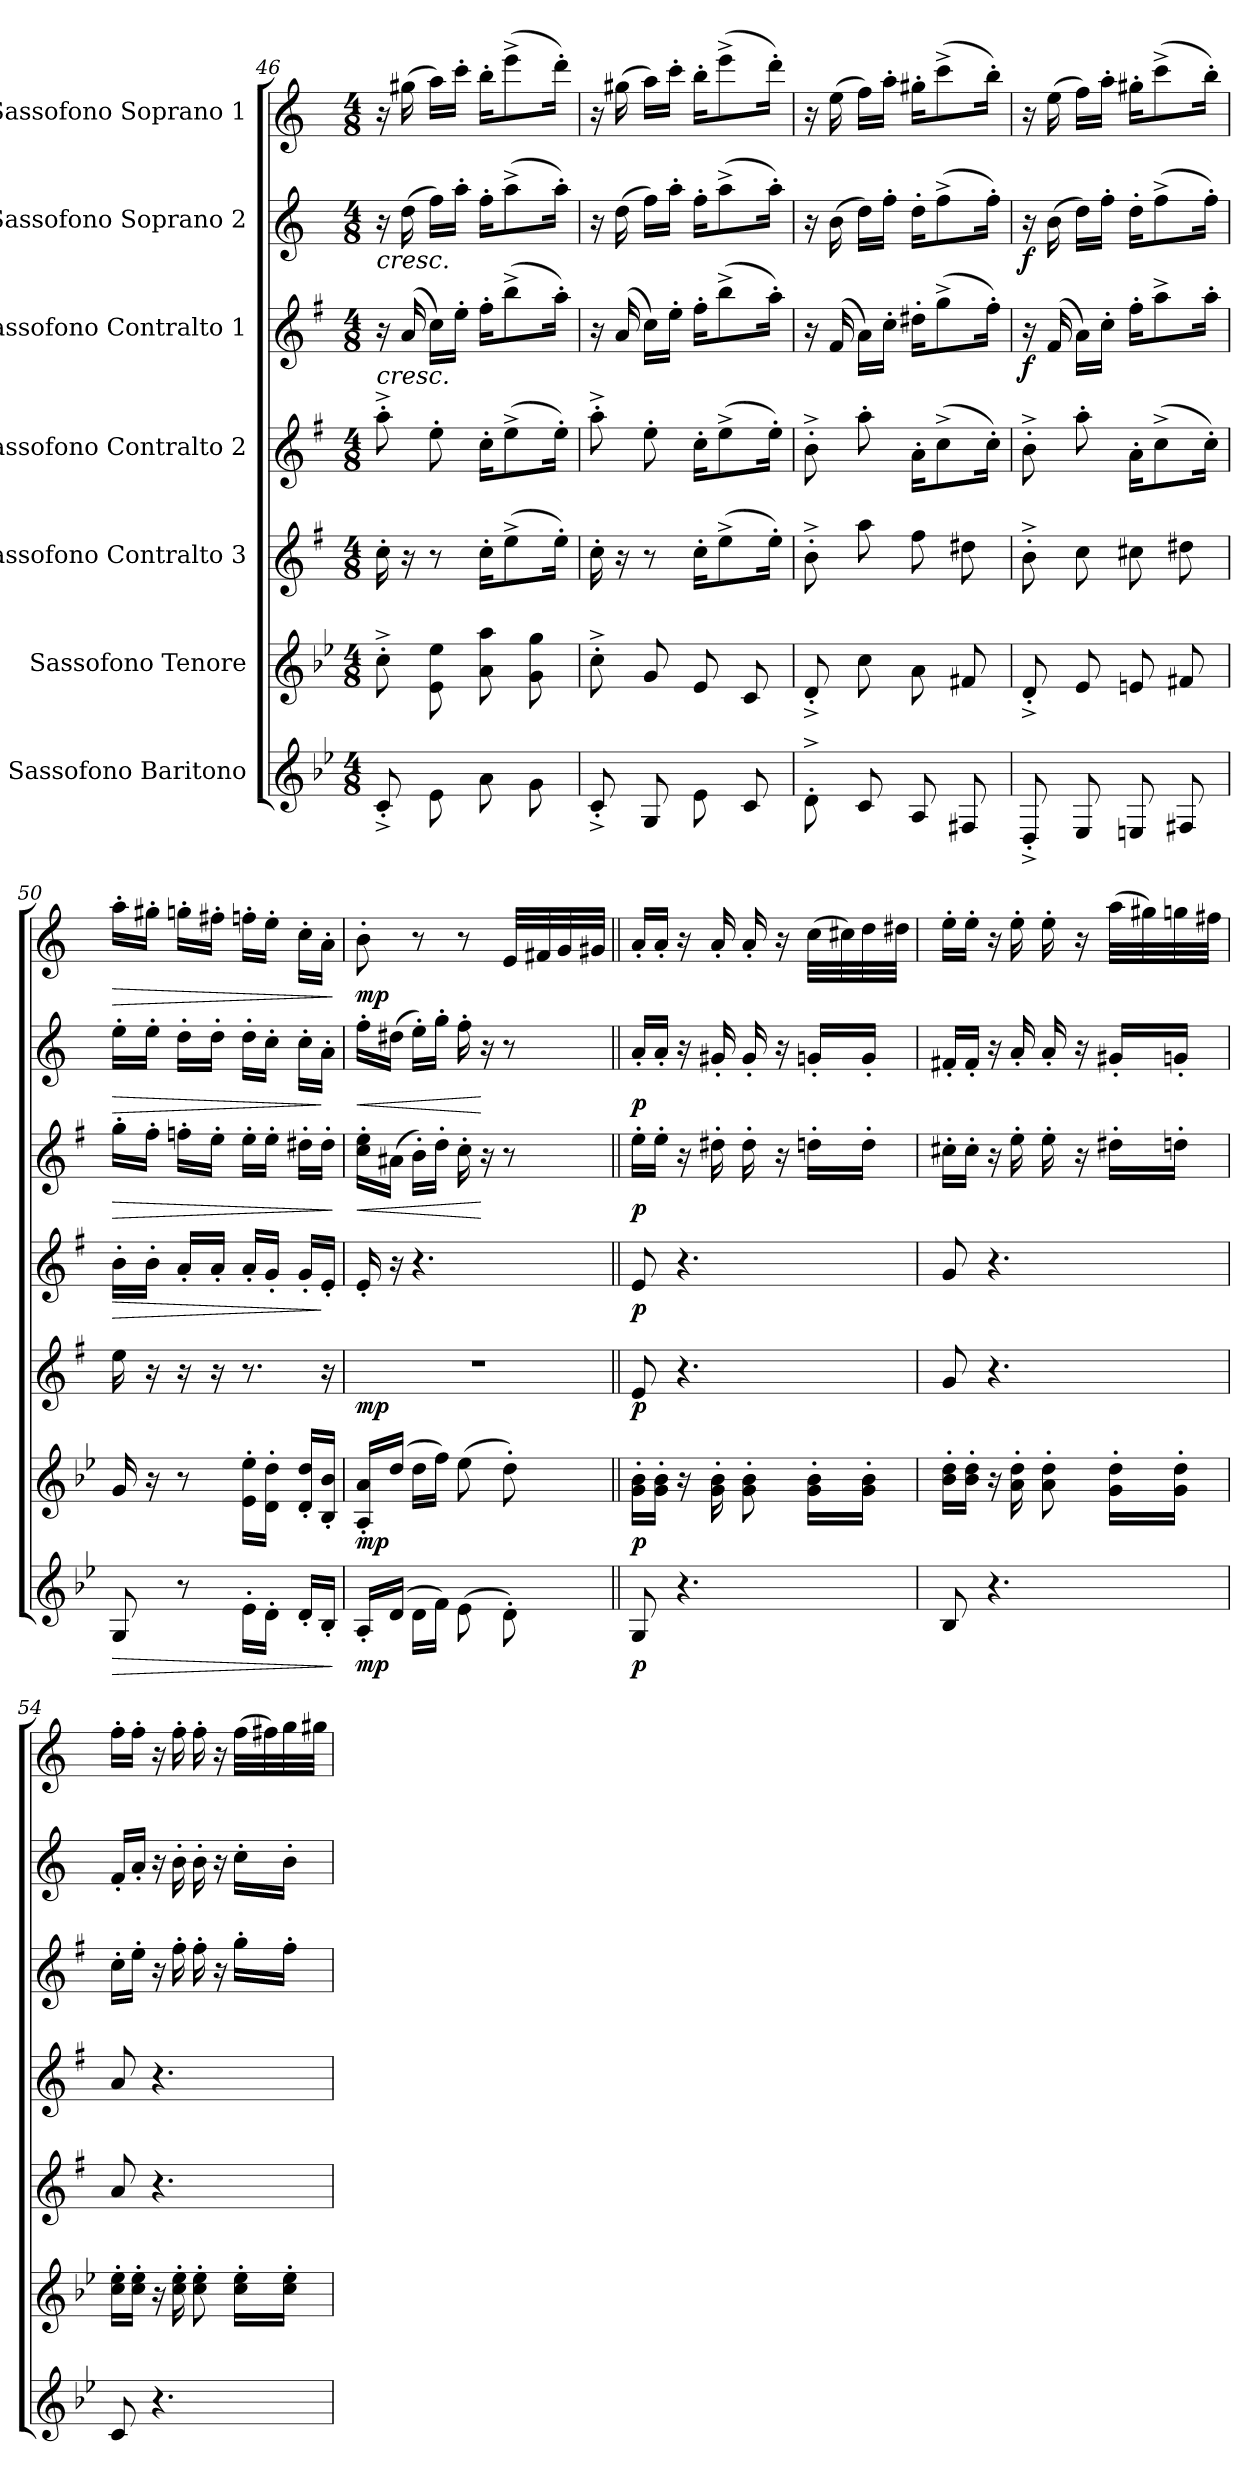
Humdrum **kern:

**kern	**dynam	**kern	**dynam	**kern	**dynam	**kern	**dynam	**kern	**dynam	**kern	**dynam	**kern	**dynam
*part7	*part7	*part6	*part6	*part5	*part5	*part4	*part4	*part3	*part3	*part2	*part2	*part1	*part1
*staff7	*staff7	*staff6	*staff6	*staff5	*staff5	*staff4	*staff4	*staff3	*staff3	*staff2	*staff2	*staff1	*staff1
*I"Sassofono Baritono	*	*I"Sassofono Tenore	*	*I"Sassofono Contralto 3	*	*I"Sassofono Contralto 2	*	*I"Sassofono Contralto 1	*	*I"Sassofono Soprano 2	*	*I"Sassofono Soprano 1	*
!!LO:PB:g=z
*clefG2	*	*clefG2	*	*clefG2	*	*clefG2	*	*clefG2	*	*clefG2	*	*clefG2	*
*ITrd12c21	*	*ITrd8c14	*	*ITrd5c9	*	*ITrd5c9	*	*ITrd5c9	*	*ITrd1c2	*	*ITrd1c2	*
*k[b-e-]	*	*k[b-e-]	*	*k[b-e-]	*	*k[b-e-]	*	*k[b-e-]	*	*k[b-e-]	*	*k[b-e-]	*
*M4/8	*	*M4/8	*	*M4/8	*	*M4/8	*	*M4/8	*	*M4/8	*	*M4/8	*
=46	=46	=46	=46	=46	=46	=46	=46	=46	=46	=46	=46	=46	=46
!	!	!	!	!	!	!	!	!	!	!LO:TX:b:i:t=cresc.	!	!	!
!	!	!	!	!	!	!	!	!LO:TX:b:i:t=cresc.	!	!	!	!	!
8C^'/	.	8c^'\	.	16e-'\	.	8cc^'\	.	16r	.	16r	.	16r	.
.	.	.	.	16r	.	.	.	(>16c/	.	(>16cc\	.	(>16ff#X\	.
8E-\	.	8E-\ 8e-\	.	8r	.	8g'\	.	16e-\LL)	.	16ee-\LL)	.	16gg\LL)	.
.	.	.	.	.	.	.	.	16g'\JJ	.	16gg'\JJ	.	16bb-'\JJ	.
8A\	.	8A\ 8a\	.	16e-'\KL	.	16e-'\KL	.	16a'\KL	.	16ee-'\KL	.	16aa'\KL	.
.	.	.	.	(>8g^\	.	(>8g^\	.	(>8dd^\	.	(>8gg^\	.	(>8ddd^\	.
8G\	.	8G\ 8g\	.	.	.	.	.	.	.	.	.	.	.
.	.	.	.	16g'\Jk)	.	16g'\Jk)	.	16cc'\Jk)	.	16gg'\Jk)	.	16ccc'\Jk)	.
=47	=47	=47	=47	=47	=47	=47	=47	=47	=47	=47	=47	=47	=47
8C^'/	.	8c^'\	.	16e-'\	.	8cc^'\	.	16r	.	16r	.	16r	.
.	.	.	.	16r	.	.	.	(>16c/	.	(>16cc\	.	(>16ff#X\	.
8GG/	.	8G/	.	8r	.	8g'\	.	16e-\LL)	.	16ee-\LL)	.	16gg\LL)	.
.	.	.	.	.	.	.	.	16g'\JJ	.	16gg'\JJ	.	16bb-'\JJ	.
8E-\	.	8E-/	.	16e-'\KL	.	16e-'\KL	.	16a'\KL	.	16ee-'\KL	.	16aa'\KL	.
.	.	.	.	(>8g^\	.	(>8g^\	.	(>8dd^\	.	(>8gg^\	.	(>8ddd^\	.
8C/	.	8C/	.	.	.	.	.	.	.	.	.	.	.
.	.	.	.	16g'\Jk)	.	16g'\Jk)	.	16cc'\Jk)	.	16gg'\Jk)	.	16ccc'\Jk)	.
=48	=48	=48	=48	=48	=48	=48	=48	=48	=48	=48	=48	=48	=48
8D^'\	.	8D^'/	.	8d^'\	.	8d^'\	.	16r	.	16r	.	16r	.
.	.	.	.	.	.	.	.	(>16A/	.	(>16a\	.	(>16dd\	.
8C/	.	8c\	.	8cc\	.	8cc'\	.	16c\LL)	.	16cc\LL)	.	16ee-\LL)	.
.	.	.	.	.	.	.	.	16e-'\JJ	.	16ee-'\JJ	.	16gg'\JJ	.
8AA/	.	8A\	.	8a\	.	16c'\KL	.	16f#X'\KL	.	16cc'\KL	.	16ff#X'\KL	.
.	.	.	.	.	.	(>8e-^\	.	(>8b-^\	.	(>8ee-^\	.	(>8bb-^\	.
8FF#X/	.	8F#X/	.	8f#X\	.	.	.	.	.	.	.	.	.
.	.	.	.	.	.	16e-'\Jk)	.	16a'\Jk)	.	16ee-'\Jk)	.	16aa'\Jk)	.
=49	=49	=49	=49	=49	=49	=49	=49	=49	=49	=49	=49	=49	=49
!	!	!	!	!	!	!	!	!	!LO:DY:b	!	!LO:DY:b	!	!
8DD^'/	.	8D^'/	.	8d^'\	.	8d^'\	.	16r	f	16r	f	16r	.
.	.	.	.	.	.	.	.	(>16A/	.	(>16a\	.	(>16dd\	.
8EE-/	.	8E-/	.	8e-\	.	8cc'\	.	16c\LL)	.	16cc\LL)	.	16ee-\LL)	.
.	.	.	.	.	.	.	.	16e-'\JJ	.	16ee-'\JJ	.	16gg'\JJ	.
8EEn/	.	8En/	.	8en\	.	16c'\KL	.	16a'\KL	.	16cc'\KL	.	16ff#X'\KL	.
.	.	.	.	.	.	(>8e-^\	.	8cc^\	.	(>8ee-^\	.	(>8bb-^\	.
8FF#X/	.	8F#X/	.	8f#X\	.	.	.	.	.	.	.	.	.
.	.	.	.	.	.	16e-'\Jk)	.	16cc'\Jk	.	16ee-'\Jk)	.	16aa'\Jk)	.
=50	=50	=50	=50	=50	=50	=50	=50	=50	=50	=50	=50	=50	=50
!	!LO:HP:b	!	!	!	!	!	!LO:HP:b	!	!LO:HP:b	!	!LO:HP:b	!	!LO:HP:b
8GG/	>	16G/	.	16g\	.	16d'\LL	>	16b-'\LL	>	16dd'\LL	>	16gg'\LL	>
.	.	16r	.	16r	.	16d'\JJ	.	16a'\JJ	.	16dd'\JJ	.	16ff#X'\JJ	.
8r	.	8r	.	16r	.	16c'/LL	.	16a-X'\LL	.	16cc'\LL	.	16ffn'\LL	.
.	.	.	.	16r	.	16c'/JJ	.	16g'\JJ	.	16cc'\JJ	.	16een'\JJ	.
16E-'\LL	.	16E-\' 16e-\'LL	.	8.r	.	16c'/LL	.	16g'\LL	.	16cc'\LL	.	16ee-X'\LL	.
16D'\JJ	.	16D\' 16d\'JJ	.	.	.	16B-'/JJ	.	16g'\JJ	.	16b-'\JJ	.	16dd'\JJ	.
16D'/LL	.	16D/' 16d/'LL	.	.	.	16B-'/LL	.	16f#X'\LL	.	16b-'\LL	.	16b-'\LL	.
16BB-'/JJ	.	16BB-/' 16B-/'JJ	.	16r	.	16G'/JJ	]	16f#'\JJ	.	16g'\JJ	]	16g'\JJ	.
.	]	.	.	.	.	.	.	.	]	.	.	.	]
!!LO:PB:g=z
=51	=51	=51	=51	=51	=51	=51	=51	=51	=51	=51	=51	=51	=51
!	!LO:DY:b	!	!LO:DY:b	!	!LO:DY:b	!	!	!	!LO:HP:b	!	!LO:HP:b	!	!LO:DY:b
16AA'/LL	mp	16AA/' 16A/'LL	mp	2r	mp	16G'/	.	16e-\' 16g\'LL	<	16ee-'\LL	<	8a'\	mp
(>16D/JJ	.	(>16d/JJ	.	.	.	16r	.	(>16c#X\JJ	.	(>16cc#X\JJ	.	.	.
16D\LL	.	16d\LL	.	.	.	4.r	.	16d'\LL)	.	16dd'\LL)	.	8r	.
16F\JJ)	.	16f\JJ)	.	.	.	.	.	16f'\JJ	.	16ff'\JJ	.	.	.
(>8E-\	.	(>8e-\	.	.	.	.	.	16e-'\	.	16ee-'\	.	8r	.
.	.	.	.	.	.	.	.	16r	[	16r	[	.	.
8D'\)	.	8d'\)	.	.	.	.	.	8r	.	8r	.	32d/LLL	.
.	.	.	.	.	.	.	.	.	.	.	.	32en/	.
.	.	.	.	.	.	.	.	.	.	.	.	32f/	.
.	.	.	.	.	.	.	.	.	.	.	.	32f#X/JJJ	.
=52||	=52||	=52||	=52||	=52||	=52||	=52||	=52||	=52||	=52||	=52||	=52||	=52||	=52||
!	!LO:DY:b	!	!LO:DY:b	!	!LO:DY:b	!	!LO:DY:b	!	!LO:DY:b	!	!LO:DY:b	!	!
8GG/	p	16G\' 16B-\'LL	p	8G/	p	8G/	p	16g'\LL	p	16g'/LL	p	16g'/LL	.
.	.	16G\' 16B-\'JJ	.	.	.	.	.	16g'\JJ	.	16g'/JJ	.	16g'/JJ	.
4.r	.	16r	.	4.r	.	4.r	.	16r	.	16r	.	16r	.
.	.	16G\' 16B-\'	.	.	.	.	.	16f#X'\	.	16f#X'/	.	16g'/	.
.	.	8G\' 8B-\'	.	.	.	.	.	16f#'\	.	16f#'/	.	16g'/	.
.	.	.	.	.	.	.	.	16r	.	16r	.	16r	.
.	.	16G\' 16B-\'LL	.	.	.	.	.	16fn'\LL	.	16fn'/LL	.	(>32b-\LLL	.
.	.	.	.	.	.	.	.	.	.	.	.	32bn\)	.
.	.	16G\' 16B-\'JJ	.	.	.	.	.	16f'\JJ	.	16f'/JJ	.	32cc\	.
.	.	.	.	.	.	.	.	.	.	.	.	32cc#X\JJJ	.
=53	=53	=53	=53	=53	=53	=53	=53	=53	=53	=53	=53	=53	=53
8BB-/	.	16B-\' 16d\'LL	.	8B-/	.	8B-/	.	16en'\LL	.	16en'/LL	.	16dd'\LL	.
.	.	16B-\' 16d\'JJ	.	.	.	.	.	16e'\JJ	.	16e'/JJ	.	16dd'\JJ	.
4.r	.	16r	.	4.r	.	4.r	.	16r	.	16r	.	16r	.
.	.	16A\' 16d\'	.	.	.	.	.	16g'\	.	16g'/	.	16dd'\	.
.	.	8A\' 8d\'	.	.	.	.	.	16g'\	.	16g'/	.	16dd'\	.
.	.	.	.	.	.	.	.	16r	.	16r	.	16r	.
.	.	16G\' 16d\'LL	.	.	.	.	.	16f#X'\LL	.	16f#X'/LL	.	(>32gg\LLL	.
.	.	.	.	.	.	.	.	.	.	.	.	32ff#X\)	.
.	.	16G\' 16d\'JJ	.	.	.	.	.	16fn'\JJ	.	16fn'/JJ	.	32ffn\	.
.	.	.	.	.	.	.	.	.	.	.	.	32een\JJJ	.
=54	=54	=54	=54	=54	=54	=54	=54	=54	=54	=54	=54	=54	=54
8C/	.	16c\' 16e-\'LL	.	8c/	.	8c/	.	16e-'\LL	.	16e-'/LL	.	16ee-'\LL	.
.	.	16c\' 16e-\'JJ	.	.	.	.	.	16g'\JJ	.	16g'/JJ	.	16ee-'\JJ	.
4.r	.	16r	.	4.r	.	4.r	.	16r	.	16r	.	16r	.
.	.	16c\' 16e-\'	.	.	.	.	.	16a'\	.	16a'\	.	16ee-'\	.
.	.	8c\' 8e-\'	.	.	.	.	.	16a'\	.	16a'\	.	16ee-'\	.
.	.	.	.	.	.	.	.	16r	.	16r	.	16r	.
.	.	16c\' 16e-\'LL	.	.	.	.	.	16b-'\LL	.	16b-'\LL	.	(>32ee-\LLL	.
.	.	.	.	.	.	.	.	.	.	.	.	32een\)	.
.	.	16c\' 16e-\'JJ	.	.	.	.	.	16a'\JJ	.	16a'\JJ	.	32ff\	.
.	.	.	.	.	.	.	.	.	.	.	.	32ff#X\JJJ	.
=	=	=	=	=	=	=	=	=	=	=	=	=	=
*-	*-	*-	*-	*-	*-	*-	*-	*-	*-	*-	*-	*-	*-
